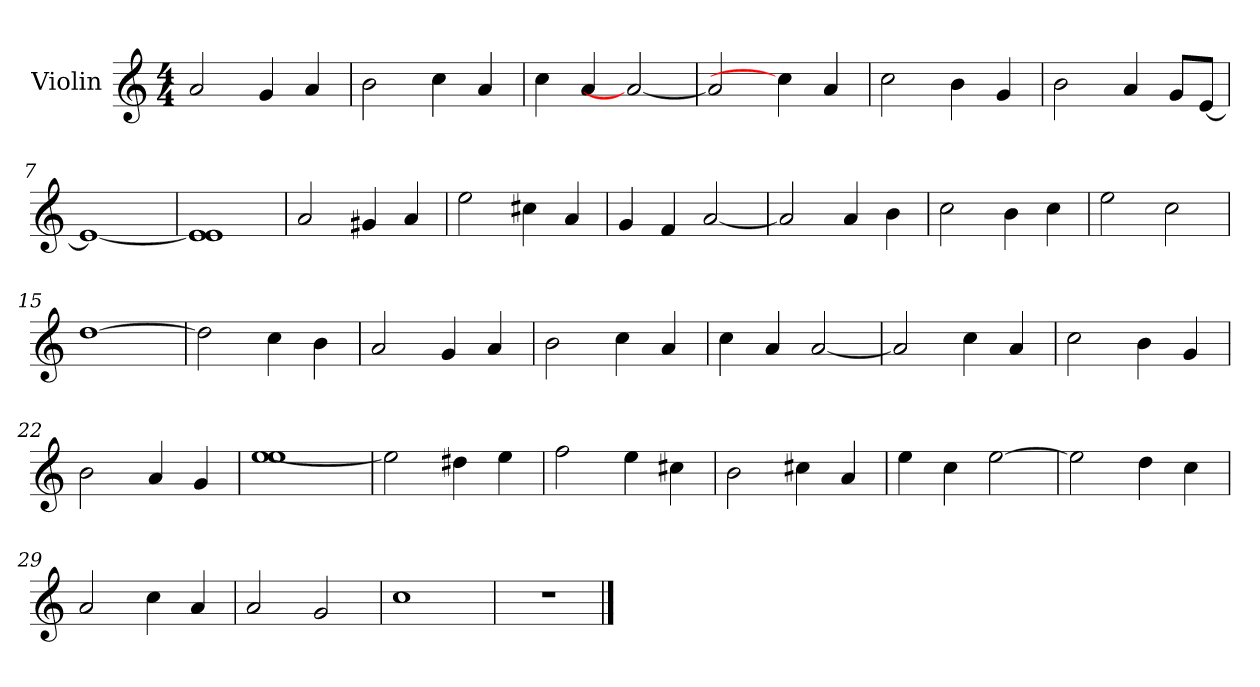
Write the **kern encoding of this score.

**kern
*part1
*staff1
*I"Violin
*I'Vln
*clefG2
*k[]
*C:
*M4/4
=1
2a/
4g/
4a/
=2
2b\
4cc\
4a/
=3
4cc\
4a/
2a/_
=4
2a/]
4cc\]
4a/
!!LO:LB:g=z
=5
2cc\
4b\
4g/
=6
2b\
4a/
8g/L
[8e/J
=7
1e_
=8
1e] 1e
!!LO:LB:g=z
=9
2a/
4g#X/
4a/
=10
2ee\
4cc#X\
4a/
=11
4g/
4f/
[2a/
=12
2a/]
4a/
4b\
!!LO:LB:g=z
=13
2cc\
4b\
4cc\
=14
2ee\
2cc\
=15
[1dd
=16
2dd\]
4cc\
4b\
!!LO:LB:g=z
=17
2a/
4g/
4a/
=18
2b\
4cc\
4a/
=19
4cc\
4a/
[2a/
=20
2a/]
4cc\
4a/
!!LO:LB:g=z
=21
2cc\
4b\
4g/
=22
2b\
4a/
4g/
=23
[1ee 1ee
=24
2ee\]
4dd#X\
4ee\
!!LO:LB:g=z
=25
2ff\
4ee\
4cc#X\
=26
2b\
4cc#X\
4a/
=27
4ee\
4cc\
[2ee\
=28
2ee\]
4dd\
4cc\
!!LO:LB:g=z
=29
2a/
4cc\
4a/
=30
2a/
2g/
=31
1cc
=32
1r
==
*-
